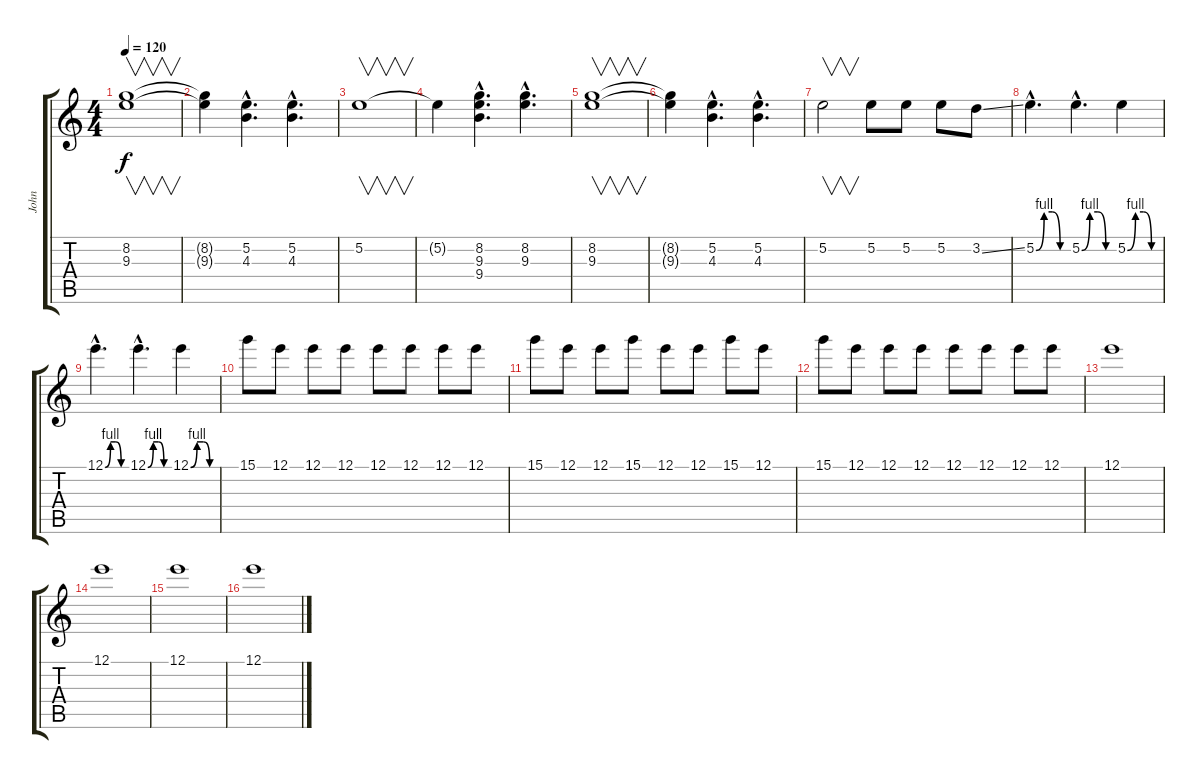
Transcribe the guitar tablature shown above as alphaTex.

\track ("John" "John") {instrument electricguitarclean}
\staff {score tabs}
\tuning (E4 B3 G3 D3 A2 E2) {hide}
\ts (4 4)
\tempo 120
\clef g2
\ks c
(8.2 9.3).1{v dy f} |
(8.2{t} 9.3{t}).4 (5.2{hac} 4.3{hac}).4{d} (5.2{hac} 4.3{hac}).4{d} |
5.2.1{v} |
5.2{t}.4 (8.2{hac} 9.3{hac} 9.4{hac}).4{d} (8.2{hac} 9.3{hac}).4{d} |
(8.2 9.3).1{v} |
(8.2{t} 9.3{t}).4 (5.2{hac} 4.3{hac}).4{d} (5.2{hac} 4.3{hac}).4{d} |
5.2.2{v} 5.2.8 5.2.8 5.2.8 3.2{ss}.8 |
5.2{be (custom 0 0 15 4 30 4 45 0 60 0) hac}.4{d} 5.2{be (custom 0 0 15 4 30 4 45 0 60 0) hac}.4{d} 5.2{be (custom 0 0 15 4 30 4 45 0 60 0)}.4 |
12.1{be (custom 0 0 15 4 30 4 45 0 60 0) hac}.4{d} 12.1{be (custom 0 0 15 4 30 4 45 0 60 0) hac}.4{d} 12.1{be (custom 0 0 15 4 30 4 45 0 60 0)}.4 |
15.1.8 12.1.8 12.1.8 12.1.8 12.1.8 12.1.8 12.1.8 12.1.8 |
15.1.8 12.1.8 12.1.8 15.1.8 12.1.8 12.1.8 15.1.8 12.1.8 |
15.1.8 12.1.8 12.1.8 12.1.8 12.1.8 12.1.8 12.1.8 12.1.8 |
12.1.1 |
12.1.1 |
12.1.1 |
12.1.1
